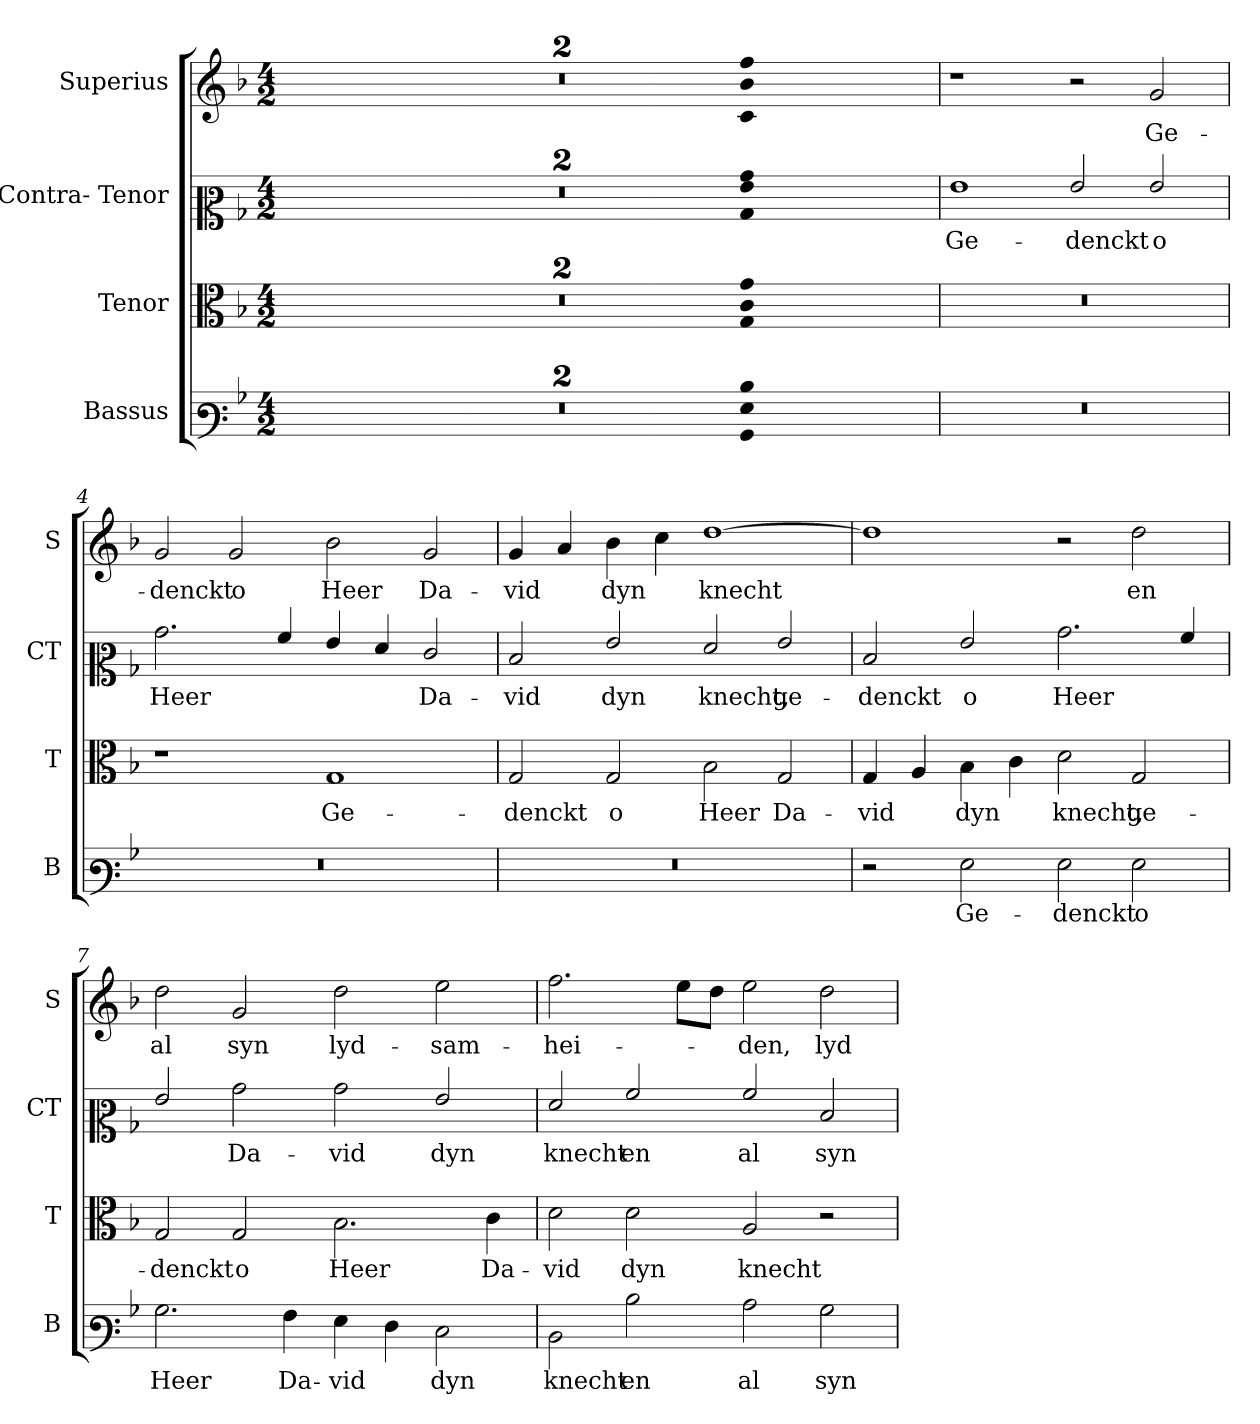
**kern	**text	**kern	**text	**kern	**text	**kern	**text
*part4	*part4	*part3	*part3	*part2	*part2	*part1	*part1
*staff4	*staff4	*staff3	*staff3	*staff2	*staff2	*staff1	*staff1
*I"Bassus	*	*I"Tenor	*	*I"Contra- Tenor	*	*I"Superius	*
*I'B	*	*I'T	*	*I'CT	*	*I'S	*
*clefF3	*	*clefC3	*	*clefC2	*	*clefG2	*
*k[b-]	*	*k[b-]	*	*k[b-]	*	*k[b-]	*
*F:	*	*F:	*	*F:	*	*F:	*
*M4/2	*	*M4/2	*	*M4/2	*	*M4/2	*
=1	=1	=1	=1	=1	=1	=1	=1
0ryy	.	0ryy	.	0ryy	.	0ryy	.
=2-	=2-	=2-	=2-	=2-	=2-	=2-	=2-
0r	.	0r	.	0r	.	0r	.
=3	=3	=3	=3	=3	=3	=3	=3
*clefF4	*	*clefGv2	*	*clefG2	*	*	*
0ryy	.	0ryy	.	0ryy	.	0ryy	.
=3X1-	=3X1-	=3X1-	=3X1-	=3X1-	=3X1-	=3X1-	=3X1-
2ryy	.	2ryy	.	2ryy	.	2ryy	.
!LO:N:n=1:head=solid	!	!	!	!	!	!	!
!LO:N:n=2:head=solid	!	!	!	!	!	!	!
!LO:N:n=3:head=solid	!	!LO:N:n=1:head=solid	!	!	!	!	!
!	!	!LO:N:n=2:head=solid	!	!	!	!	!
!	!	!LO:N:n=3:head=solid	!	!LO:N:n=1:head=solid	!	!	!
!	!	!	!	!LO:N:n=2:head=solid	!	!	!
!	!	!	!	!LO:N:n=3:head=solid	!	!LO:N:n=1:head=solid	!
!	!	!	!	!	!	!LO:N:n=2:head=solid	!
!	!	!	!	!	!	!LO:N:n=3:head=solid	!
1BB-! 1G! 1d!	.	1G! 1c! 1g!	.	1B-! 1g! 1b-!	.	1c! 1b-! 1ff!	.
2ryy	.	2ryy	.	2ryy	.	2ryy	.
=3X2	=3X2	=3X2	=3X2	=3X2	=3X2	=3X2	=3X2
!	!	!	!	!	!LO:LY:b	!	!
0r	.	0r	.	1g	Ge-	1r	.
!	!	!	!	!	!LO:LY:b	!	!
.	.	.	.	2g/	-denckt	2r	.
!	!	!	!	!	!LO:LY:b	!	!LO:LY:b
.	.	.	.	2g/	o	2g/	Ge-
=4	=4	=4	=4	=4	=4	=4	=4
!	!	!	!	!	!LO:LY:b	!	!LO:LY:b
0r	.	1r	.	2.b-\	Heer	2g/	-denckt
!	!	!	!	!	!	!	!LO:LY:b
.	.	.	.	.	.	2g/	o
.	.	.	.	4a/	.	.	.
!	!	!	!LO:LY:b	!	!	!	!LO:LY:b
.	.	1G	Ge-	4g/	.	2b-\	Heer
.	.	.	.	4f/	.	.	.
!	!	!	!	!	!LO:LY:b	!	!LO:LY:b
.	.	.	.	2e/	Da-	2g/	Da-
=5	=5	=5	=5	=5	=5	=5	=5
!	!	!	!LO:LY:b	!	!LO:LY:b	!	!LO:LY:b
0r	.	2G/	-denckt	2d/	-vid	4g/	-vid
.	.	.	.	.	.	4a/	.
!	!	!	!LO:LY:b	!	!LO:LY:b	!	!LO:LY:b
.	.	2G/	o	2g/	dyn	4b-\	dyn
.	.	.	.	.	.	4cc\	.
!	!	!	!LO:LY:b	!	!LO:LY:b	!	!LO:LY:b
.	.	2B-\	Heer	2f/	knecht,	[1dd	knecht
!	!	!	!LO:LY:b	!	!LO:LY:b	!	!
.	.	2G/	Da-	2g/	ge-	.	.
!!LO:LB:g=z
=6	=6	=6	=6	=6	=6	=6	=6
!	!	!	!LO:LY:b	!	!LO:LY:b	!	!
2r	.	4G/	-vid	2d/	-denckt	1dd]	.
.	.	4A/	.	.	.	.	.
!	!LO:LY:b	!	!LO:LY:b	!	!LO:LY:b	!	!
2G\	Ge-	4B-\	dyn	2g/	o	.	.
.	.	4c\	.	.	.	.	.
!	!LO:LY:b	!	!LO:LY:b	!	!LO:LY:b	!	!
2G\	-denckt	2d\	knecht,	2.b-\	Heer	2r	.
!	!LO:LY:b	!	!LO:LY:b	!	!	!	!LO:LY:b
2G\	o	2G/	ge-	.	.	2dd\	en
.	.	.	.	4a/	.	.	.
=7	=7	=7	=7	=7	=7	=7	=7
!	!LO:LY:b	!	!LO:LY:b	!	!	!	!LO:LY:b
2.B-\	Heer	2G/	-denckt	2g/	.	2dd\	al
!	!	!	!LO:LY:b	!	!LO:LY:b	!	!LO:LY:b
.	.	2G/	o	2b-\	Da-	2g/	syn
!	!LO:LY:b	!	!	!	!	!	!
4A\	Da-	.	.	.	.	.	.
!	!LO:LY:b	!	!LO:LY:b	!	!LO:LY:b	!	!LO:LY:b
4G\	-vid	2.B-\	Heer	2b-\	-vid	2dd\	lyd-
4F\	.	.	.	.	.	.	.
!	!LO:LY:b	!	!	!	!LO:LY:b	!	!LO:LY:b
2E\	dyn	.	.	2g/	dyn	2ee\	-sam-
!	!	!	!LO:LY:b	!	!	!	!
.	.	4c\	Da-	.	.	.	.
=8	=8	=8	=8	=8	=8	=8	=8
!	!LO:LY:b	!	!LO:LY:b	!	!LO:LY:b	!	!LO:LY:b
2D\	knecht	2d\	-vid	2f/	knecht	2.ff\	-hei-
!	!LO:LY:b	!	!LO:LY:b	!	!LO:LY:b	!	!
2d\	en	2d\	dyn	2a/	en	.	.
.	.	.	.	.	.	8ee\L	.
.	.	.	.	.	.	8dd\J	.
!	!LO:LY:b	!	!LO:LY:b	!	!LO:LY:b	!	!LO:LY:b
2c\	al	2A/	knecht	2a/	al	2ee\	-den,
!	!LO:LY:b	!	!	!	!LO:LY:b	!	!LO:LY:b
2B-\	syn	2r	.	2d/	syn	2dd\	lyd-
=	=	=	=	=	=	=	=
*-	*-	*-	*-	*-	*-	*-	*-
